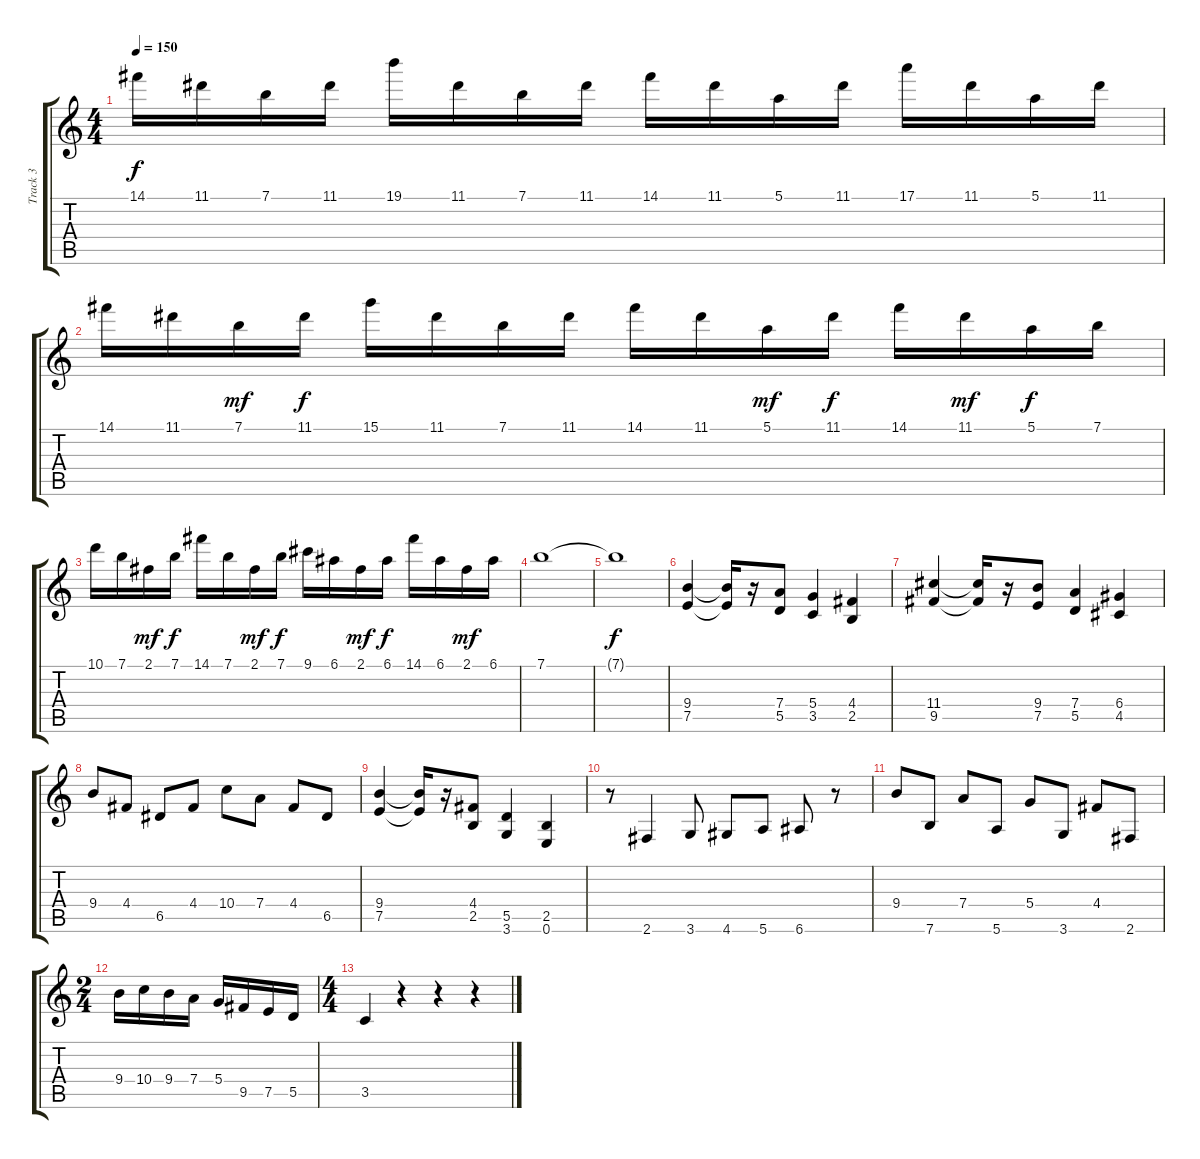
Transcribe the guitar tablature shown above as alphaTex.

\track ("Track 3" "Track 3") {instrument overdrivenguitar}
\staff {score tabs}
\tuning (E4 B3 G3 D3 A2 E2) {hide}
\ts (4 4)
\tempo 150
\clef g2
\ks c
14.1.16{dy f} 11.1.16 7.1.16 11.1.16 19.1.16 11.1.16 7.1.16 11.1.16 14.1.16 11.1.16 5.1.16 11.1.16 17.1.16 11.1.16 5.1.16 11.1.16 |
14.1.16 11.1.16 7.1.16{dy mf} 11.1.16{dy f} 15.1.16 11.1.16 7.1.16 11.1.16 14.1.16 11.1.16 5.1.16{dy mf} 11.1.16{dy f} 14.1.16 11.1.16{dy mf} 5.1.16{dy f} 7.1.16 |
10.1.16 7.1.16 2.1.16{dy mf} 7.1.16{dy f} 14.1.16 7.1.16 2.1.16{dy mf} 7.1.16{dy f} 9.1.16 6.1.16 2.1.16{dy mf} 6.1.16{dy f} 14.1.16 6.1.16 2.1.16{dy mf} 6.1.16 |
7.1.1 |
7.1{t}.1{dy f} |
(9.4 7.5).4 (9.4{t} 7.5{t}).16 r.16 (7.4 5.5).8 (5.4 3.5).4 (4.4 2.5).4 |
(11.4 9.5).4 (11.4{t} 9.5{t}).16 r.16 (9.4 7.5).8 (7.4 5.5).4 (6.4 4.5).4 |
9.4.8 4.4.8 6.5.8 4.4.8 10.4.8 7.4.8 4.4.8 6.5.8 |
(9.4 7.5).4 (9.4{t} 7.5{t}).16 r.16 (4.4 2.5).8 (5.5 3.6).4 (2.5 0.6).4 |
r.8 2.6.4 3.6.8 4.6.8 5.6.8 6.6.8 r.8 |
9.4.8 7.6.8 7.4.8 5.6.8 5.4.8 3.6.8 4.4.8 2.6.8 |
\ts (2 4)
9.4.16 10.4.16 9.4.16 7.4.16 5.4.16 9.5.16 7.5.16 5.5.16 |
\ts (4 4)
3.5.4 r.4 r.4 r.4
